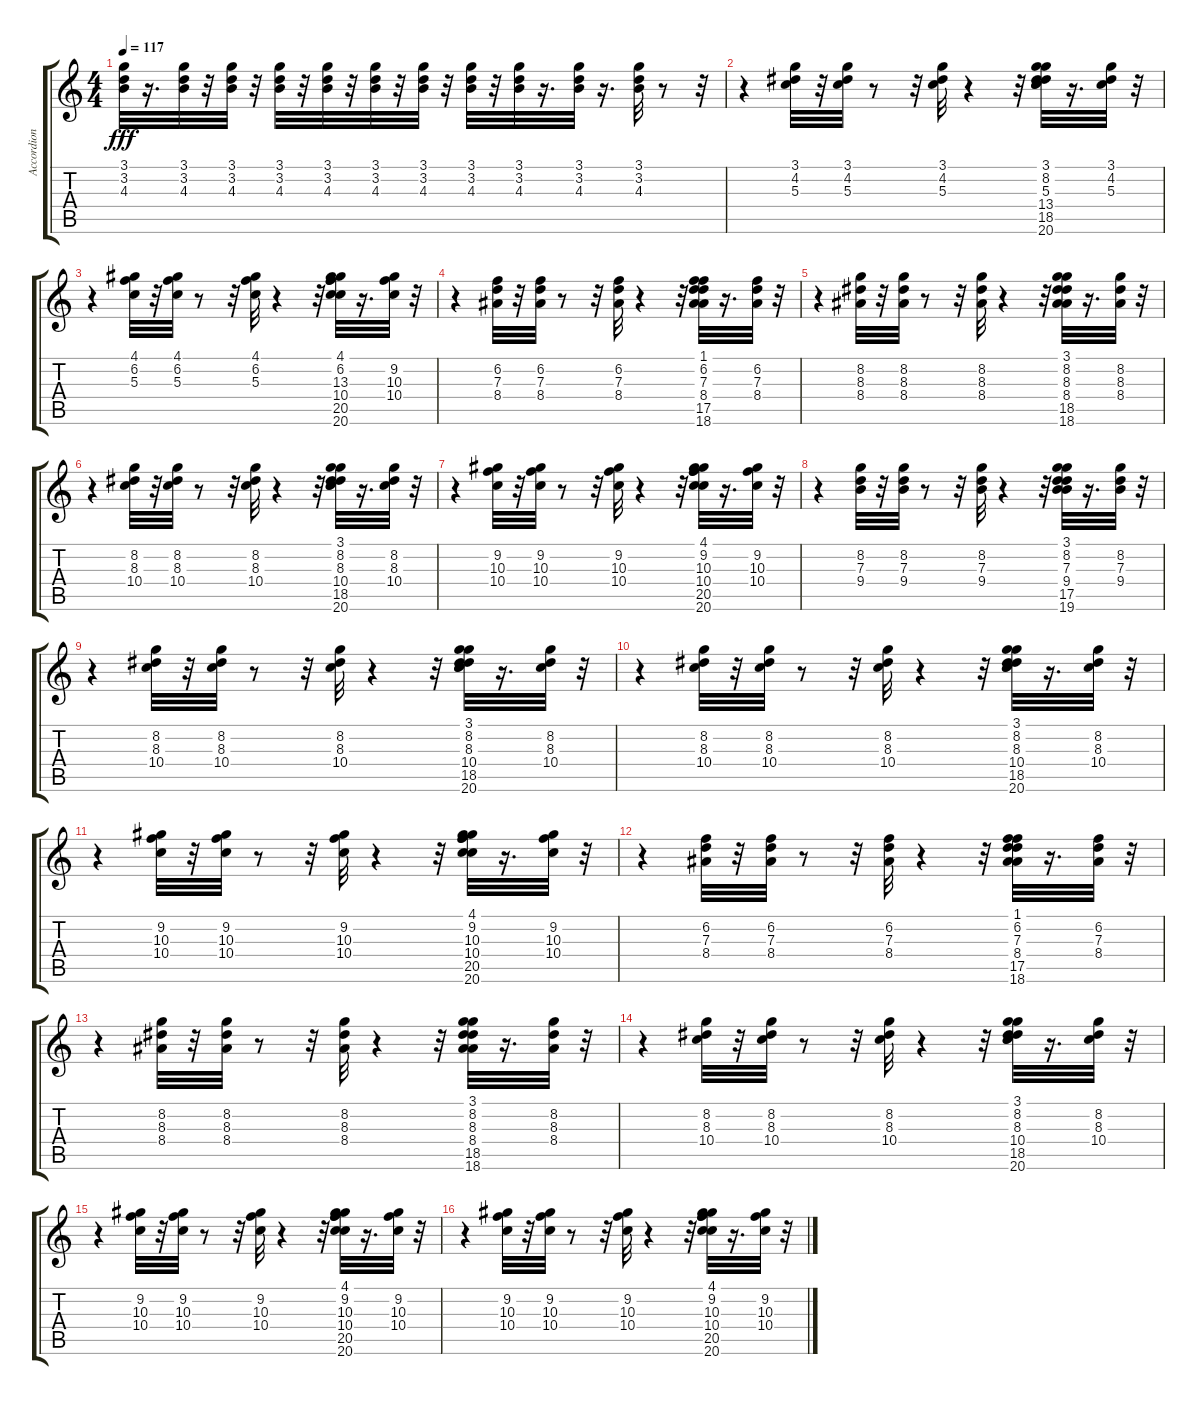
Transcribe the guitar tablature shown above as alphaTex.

\track ("Accordion" "Accordion") {instrument electricguitarmuted}
\staff {score tabs}
\tuning (E4 B3 G3 D3 A2 E2) {hide}
\ts (4 4)
\tempo 117
\clef g2
\ks c
(3.1 3.2 4.3).32{dy fff} r.16{d} (3.1 3.2 4.3).32 r.32 (3.1 3.2 4.3).32 r.32 (3.1 3.2 4.3).32 r.32 (3.1 3.2 4.3).32 r.32 (3.1 3.2 4.3).32 r.32 (3.1 3.2 4.3).32 r.32 (3.1 3.2 4.3).32 r.32 (3.1 3.2 4.3).32 r.16{d} (3.1 3.2 4.3).32 r.16{d} (3.1 3.2 4.3).32 r.8 r.32 |
r.4 (3.1 4.2 5.3).32 r.32 (3.1 4.2 5.3).32 r.8 r.32 (3.1 4.2 5.3).32 r.4 r.32 (3.1 8.2 5.3 13.4 18.5 20.6).32 r.16{d} (3.1 4.2 5.3).32 r.32 |
r.4 (4.1 6.2 5.3).32 r.32 (4.1 6.2 5.3).32 r.8 r.32 (4.1 6.2 5.3).32 r.4 r.32 (4.1 6.2 13.3 10.4 20.5 20.6).32 r.16{d} (9.2 10.3 10.4).32 r.32 |
r.4 (6.2 7.3 8.4).32 r.32 (6.2 7.3 8.4).32 r.8 r.32 (6.2 7.3 8.4).32 r.4 r.32 (1.1 6.2 7.3 8.4 17.5 18.6).32 r.16{d} (6.2 7.3 8.4).32 r.32 |
r.4 (8.2 8.3 8.4).32 r.32 (8.2 8.3 8.4).32 r.8 r.32 (8.2 8.3 8.4).32 r.4 r.32 (3.1 8.2 8.3 8.4 18.5 18.6).32 r.16{d} (8.2 8.3 8.4).32 r.32 |
r.4 (8.2 8.3 10.4).32 r.32 (8.2 8.3 10.4).32 r.8 r.32 (8.2 8.3 10.4).32 r.4 r.32 (3.1 8.2 8.3 10.4 18.5 20.6).32 r.16{d} (8.2 8.3 10.4).32 r.32 |
r.4 (9.2 10.3 10.4).32 r.32 (9.2 10.3 10.4).32 r.8 r.32 (9.2 10.3 10.4).32 r.4 r.32 (4.1 9.2 10.3 10.4 20.5 20.6).32 r.16{d} (9.2 10.3 10.4).32 r.32 |
r.4 (8.2 7.3 9.4).32 r.32 (8.2 7.3 9.4).32 r.8 r.32 (8.2 7.3 9.4).32 r.4 r.32 (3.1 8.2 7.3 9.4 17.5 19.6).32 r.16{d} (8.2 7.3 9.4).32 r.32 |
r.4 (8.2 8.3 10.4).32 r.32 (8.2 8.3 10.4).32 r.8 r.32 (8.2 8.3 10.4).32 r.4 r.32 (3.1 8.2 8.3 10.4 18.5 20.6).32 r.16{d} (8.2 8.3 10.4).32 r.32 |
r.4 (8.2 8.3 10.4).32 r.32 (8.2 8.3 10.4).32 r.8 r.32 (8.2 8.3 10.4).32 r.4 r.32 (3.1 8.2 8.3 10.4 18.5 20.6).32 r.16{d} (8.2 8.3 10.4).32 r.32 |
r.4 (9.2 10.3 10.4).32 r.32 (9.2 10.3 10.4).32 r.8 r.32 (9.2 10.3 10.4).32 r.4 r.32 (4.1 9.2 10.3 10.4 20.5 20.6).32 r.16{d} (9.2 10.3 10.4).32 r.32 |
r.4 (6.2 7.3 8.4).32 r.32 (6.2 7.3 8.4).32 r.8 r.32 (6.2 7.3 8.4).32 r.4 r.32 (1.1 6.2 7.3 8.4 17.5 18.6).32 r.16{d} (6.2 7.3 8.4).32 r.32 |
r.4 (8.2 8.3 8.4).32 r.32 (8.2 8.3 8.4).32 r.8 r.32 (8.2 8.3 8.4).32 r.4 r.32 (3.1 8.2 8.3 8.4 18.5 18.6).32 r.16{d} (8.2 8.3 8.4).32 r.32 |
r.4 (8.2 8.3 10.4).32 r.32 (8.2 8.3 10.4).32 r.8 r.32 (8.2 8.3 10.4).32 r.4 r.32 (3.1 8.2 8.3 10.4 18.5 20.6).32 r.16{d} (8.2 8.3 10.4).32 r.32 |
r.4 (9.2 10.3 10.4).32 r.32 (9.2 10.3 10.4).32 r.8 r.32 (9.2 10.3 10.4).32 r.4 r.32 (4.1 9.2 10.3 10.4 20.5 20.6).32 r.16{d} (9.2 10.3 10.4).32 r.32 |
r.4 (9.2 10.3 10.4).32 r.32 (9.2 10.3 10.4).32 r.8 r.32 (9.2 10.3 10.4).32 r.4 r.32 (4.1 9.2 10.3 10.4 20.5 20.6).32 r.16{d} (9.2 10.3 10.4).32 r.32
